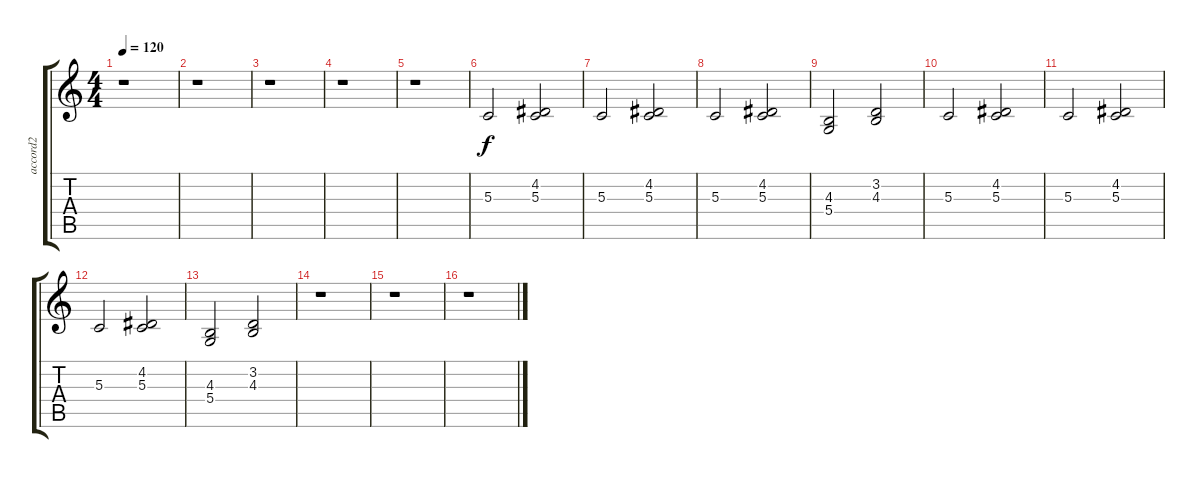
\track ("accord2" "accord2") {instrument accordion}
\staff {score tabs}
\tuning (E4 B3 G3 D3 A2 E2) {hide}
\ts (4 4)
\tempo 120
\clef g2
\ks c
r.1{dy f instrument accordion} |
r.1 |
r.1 |
r.1 |
r.1 |
5.3.2 (4.2 5.3).2 |
5.3.2 (4.2 5.3).2 |
5.3.2 (4.2 5.3).2 |
(4.3 5.4).2 (3.2 4.3).2 |
5.3.2 (4.2 5.3).2 |
5.3.2 (4.2 5.3).2 |
5.3.2 (4.2 5.3).2 |
(4.3 5.4).2 (3.2 4.3).2 |
r.1 |
r.1 |
r.1
